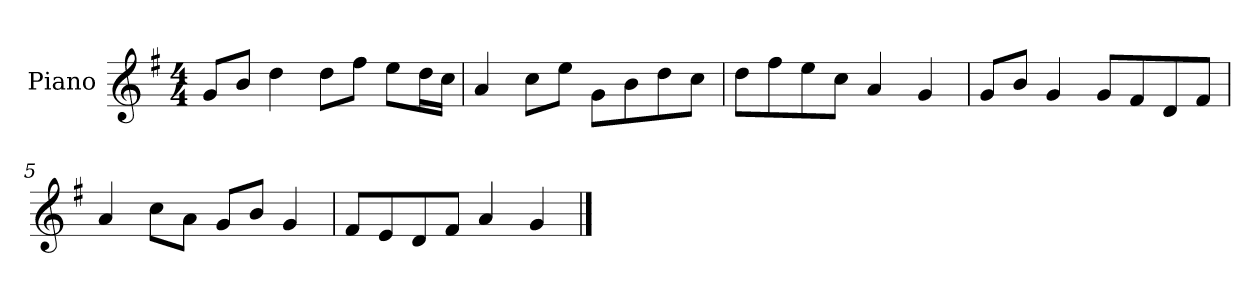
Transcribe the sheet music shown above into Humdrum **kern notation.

**kern
*part1
*staff1
*I"Piano
*I'P-no
*clefG2
*k[f#]
*M4/4
*MM90
=1
8g/L
8b/J
4dd\
8dd\L
8ff#\J
8ee\L
16dd\L
16cc\JJ
=2
4a/
8cc\L
8ee\J
8g\L
8b\
8dd\
8cc\J
=3
8dd\L
8ff#\
8ee\
8cc\J
4a/
4g/
=4
8g/L
8b/J
4g/
8g/L
8f#/
8d/
8f#/J
=5
4a/
8cc\L
8a\J
8g/L
8b/J
4g/
!!LO:LB:g=z
=6
8f#/L
8e/
8d/
8f#/J
4a/
4g/
==
*-
